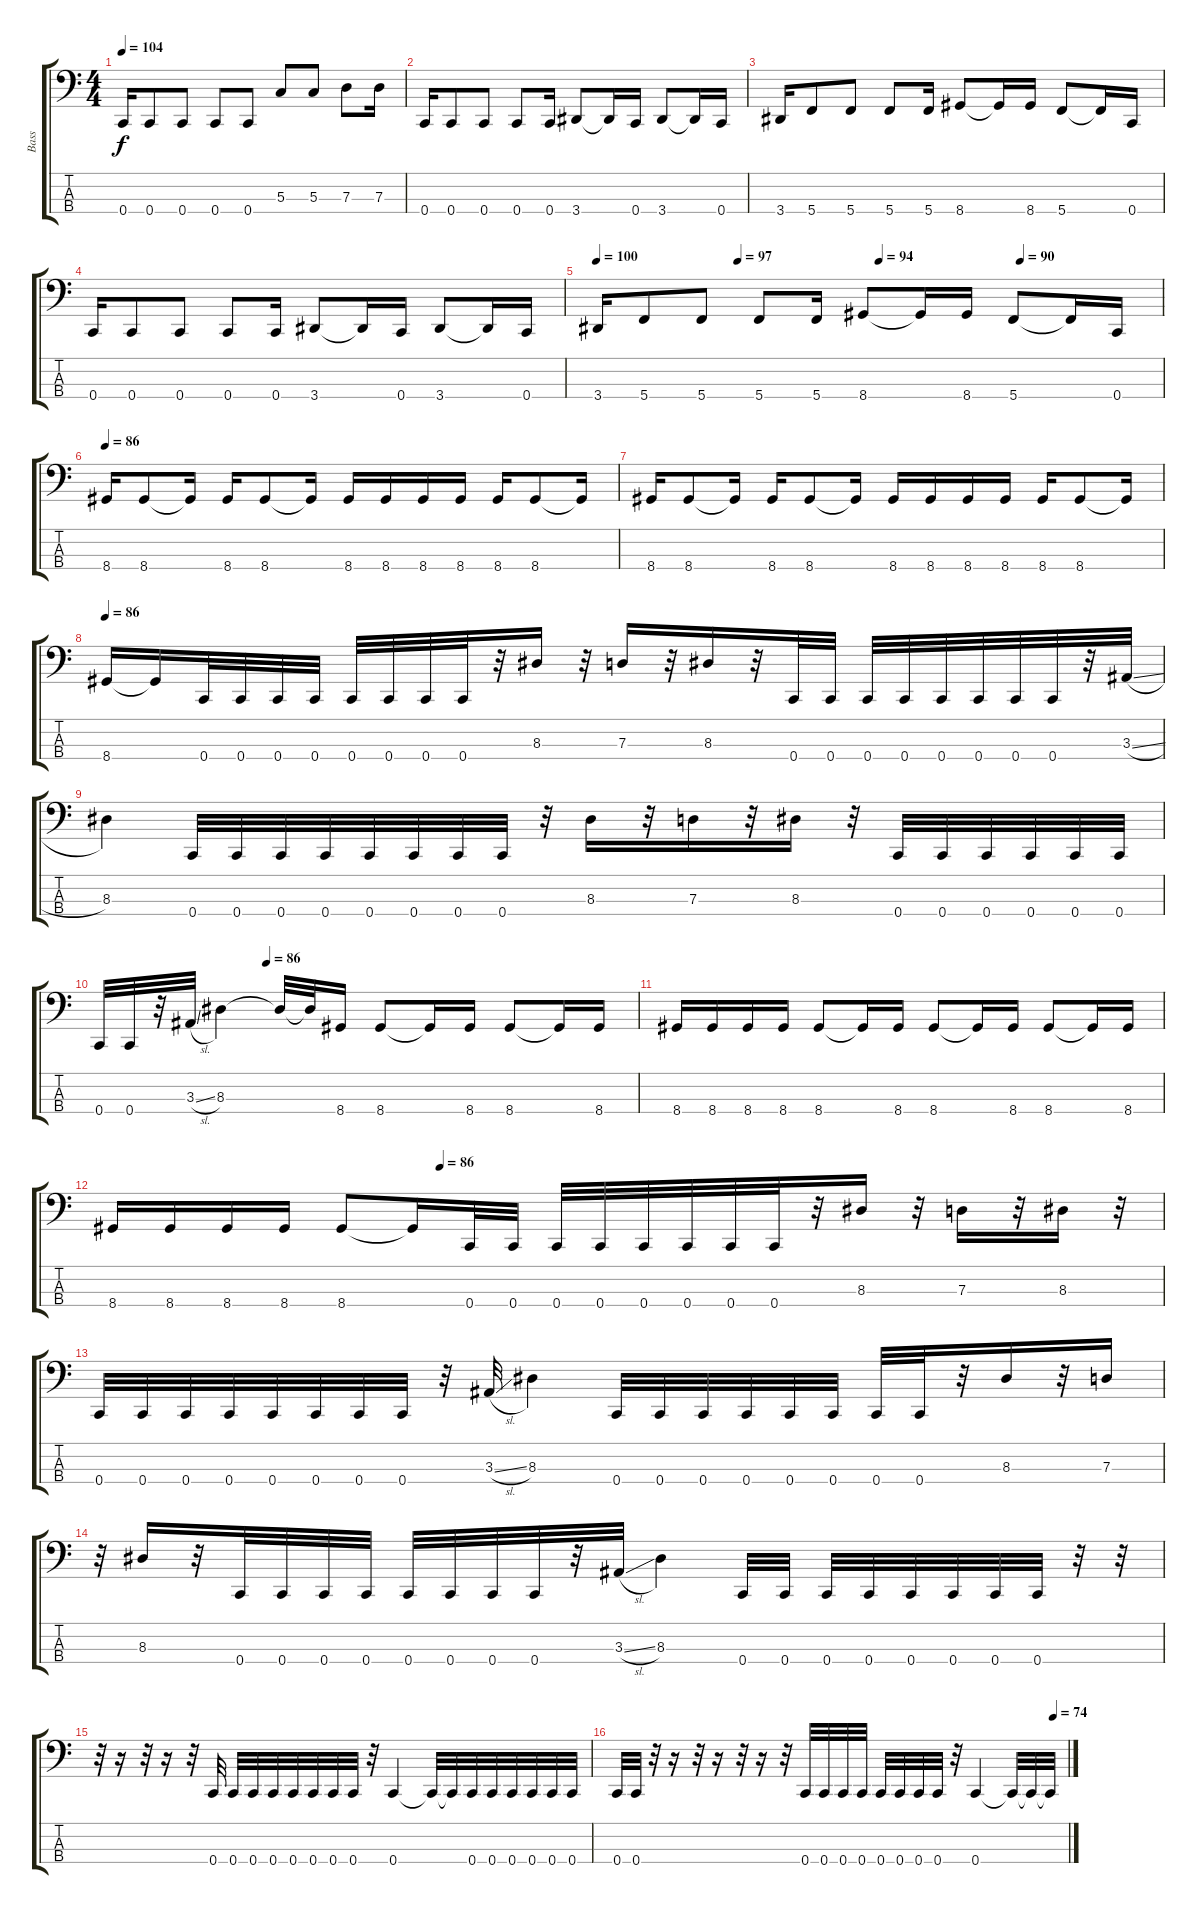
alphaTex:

\track ("Bass" "Bass") {instrument electricbassfinger}
\staff {score tabs}
\tuning (F2 C2 G1 C1) {hide}
\ts (4 4)
\tempo 104
\clef f4
\ks c
0.4.16{dy f} 0.4.8 0.4.8 0.4.8 0.4.8 5.3.8 5.3.8 7.3.8 7.3.16 |
0.4.16 0.4.8 0.4.8 0.4.8 0.4.16 3.4.8 3.4{t}.16 0.4.16 3.4.8 3.4{t}.16 0.4.16 |
3.4.16 5.4.8 5.4.8 5.4.8 5.4.16 8.4.8 8.4{t}.16 8.4.16 5.4.8 5.4{t}.16 0.4.16 |
0.4.16 0.4.8 0.4.8 0.4.8 0.4.16 3.4.8 3.4{t}.16 0.4.16 3.4.8 3.4{t}.16 0.4.16 |
\tempo 100
\tempo (97 0.25)
\tempo (94 0.5)
\tempo (90 0.75)
3.4.16 5.4.8 5.4.8 5.4.8 5.4.16 8.4.8 8.4{t}.16 8.4.16 5.4.8 5.4{t}.16 0.4.16 |
\tempo 86
8.4.16 8.4.8 8.4{t}.16 8.4.16 8.4.8 8.4{t}.16 8.4.16 8.4.16 8.4.16 8.4.16 8.4.16 8.4.8 8.4{t}.16 |
8.4.16 8.4.8 8.4{t}.16 8.4.16 8.4.8 8.4{t}.16 8.4.16 8.4.16 8.4.16 8.4.16 8.4.16 8.4.8 8.4{t}.16 |
\tempo 86
8.4.16 8.4{t}.16 0.4.32 0.4.32 0.4.32 0.4.32 0.4.32 0.4.32 0.4.32 0.4.32 r.32 8.3.16 r.32 7.3.16 r.32 8.3.16 r.32 0.4.32 0.4.32 0.4.32 0.4.32 0.4.32 0.4.32 0.4.32 0.4.32 r.32 3.3{sl}.32 |
8.3.4 0.4.32 0.4.32 0.4.32 0.4.32 0.4.32 0.4.32 0.4.32 0.4.32 r.32 8.3.16 r.32 7.3.16 r.32 8.3.16 r.32 0.4.32 0.4.32 0.4.32 0.4.32 0.4.32 0.4.32 |
\tempo (86 0.3125)
0.4.32 0.4.32 r.32 3.3{sl}.32 8.3.4 8.3{t}.32 8.3{t}.32 8.4.16 8.4.8 8.4{t}.16 8.4.16 8.4.8 8.4{t}.16 8.4.16 |
8.4.16 8.4.16 8.4.16 8.4.16 8.4.8 8.4{t}.16 8.4.16 8.4.8 8.4{t}.16 8.4.16 8.4.8 8.4{t}.16 8.4.16 |
\tempo (86 0.3125)
8.4.16 8.4.16 8.4.16 8.4.16 8.4.8 8.4{t}.16 0.4.32 0.4.32 0.4.32 0.4.32 0.4.32 0.4.32 0.4.32 0.4.32 r.32 8.3.16 r.32 7.3.16 r.32 8.3.16 r.32 |
0.4.32 0.4.32 0.4.32 0.4.32 0.4.32 0.4.32 0.4.32 0.4.32 r.32 3.3{sl}.32 8.3.4 0.4.32 0.4.32 0.4.32 0.4.32 0.4.32 0.4.32 0.4.32 0.4.32 r.32 8.3.16 r.32 7.3.16 |
r.32 8.3.16 r.32 0.4.32 0.4.32 0.4.32 0.4.32 0.4.32 0.4.32 0.4.32 0.4.32 r.32 3.3{sl}.32 8.3.4 0.4.32 0.4.32 0.4.32 0.4.32 0.4.32 0.4.32 0.4.32 0.4.32 r.32 r.32 |
r.32 r.16 r.32 r.16 r.32 0.4.32 0.4.32 0.4.32 0.4.32 0.4.32 0.4.32 0.4.32 0.4.32 r.32 0.4.4 0.4{t}.32 0.4{t}.32 0.4.32 0.4.32 0.4.32 0.4.32 0.4.32 0.4.32 |
\tempo (74 0.96875)
0.4.32 0.4.32 r.32 r.16 r.32 r.16 r.32 r.16 r.32 0.4.32 0.4.32 0.4.32 0.4.32 0.4.32 0.4.32 0.4.32 0.4.32 r.32 0.4.4 0.4{t}.32 0.4{t}.32 0.4{t}.32
